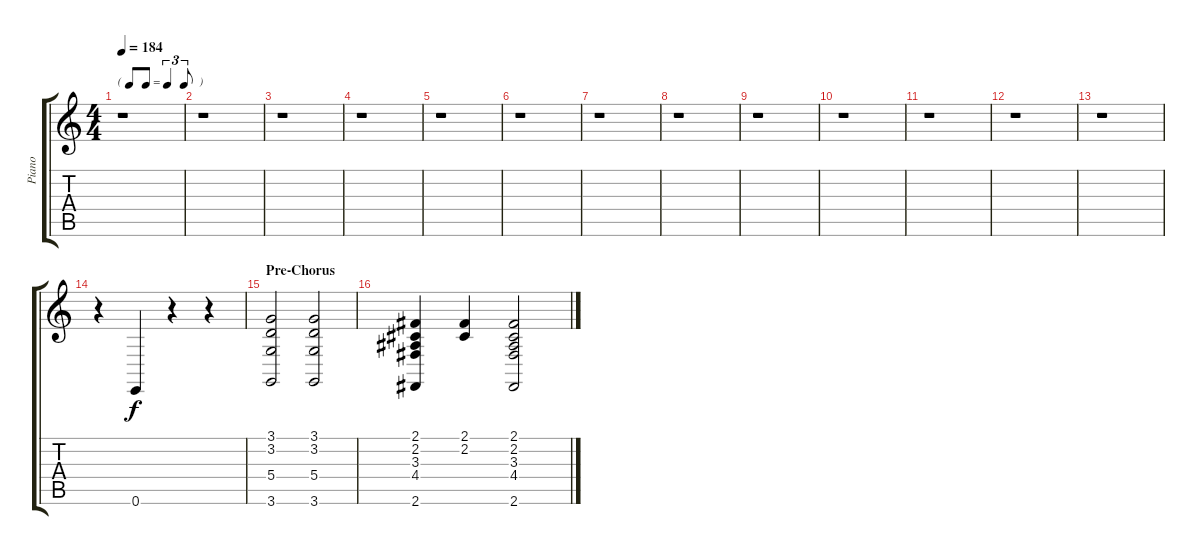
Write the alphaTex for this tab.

\track ("Piano" "Piano") {instrument electricgrandpiano}
\staff {score tabs}
\tuning (E4 B3 G3 D3 A2 E2) {hide}
\ts (4 4)
\tf triplet8th
\tempo 184
\clef g2
\ks c
r.1{dy f} |
r.1 |
r.1 |
r.1 |
r.1 |
r.1 |
r.1 |
r.1 |
r.1 |
r.1 |
r.1 |
r.1 |
r.1 |
r.4 0.6.4 r.4 r.4 |
\section ("" "Pre-Chorus")
(3.1 3.2 5.4 3.6).2 (3.1 3.2 5.4 3.6).2 |
(2.1 2.2 3.3 4.4 2.6).4 (2.1 2.2).4 (2.1 2.2 3.3 4.4 2.6).2
